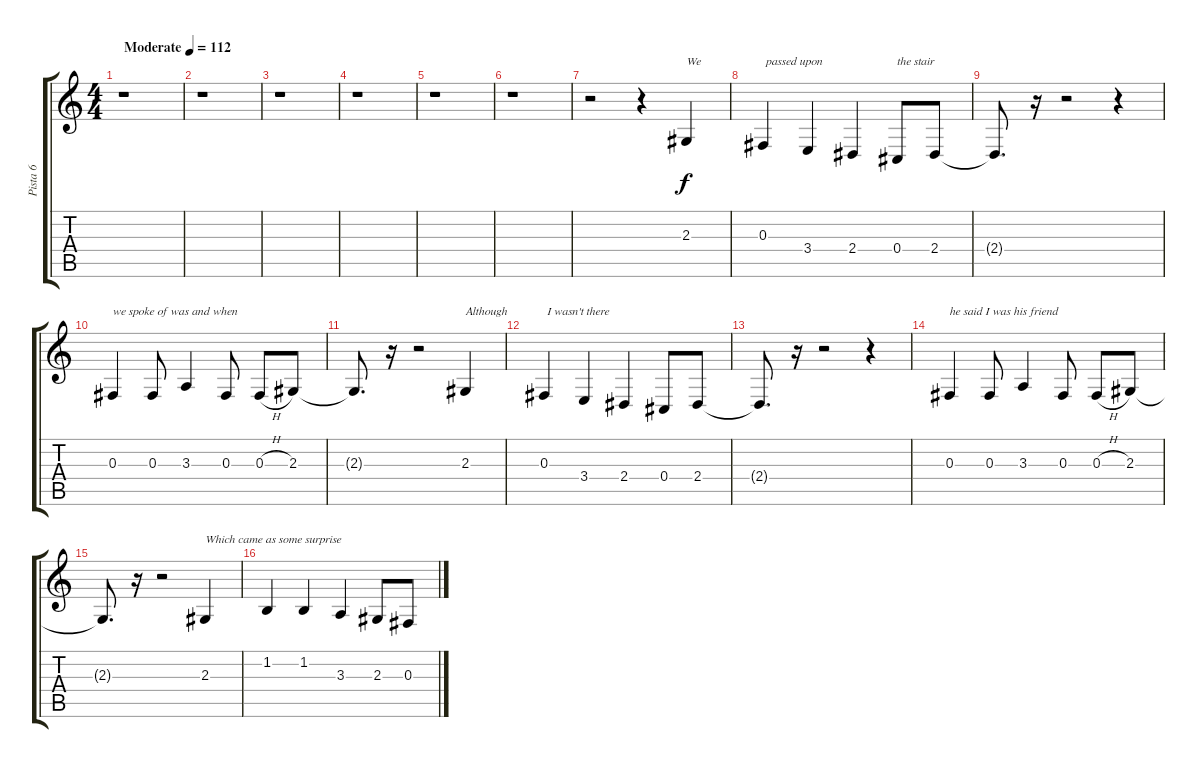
\track ("Pista 6" "Pista 6") {instrument tenorsax}
\staff {score tabs}
\tuning (Eb4 Bb3 Gb3 Db3 Ab2 Eb2) {hide}
\ts (4 4)
\tempo (112 "Moderate")
\clef g2
\ks c
r.1{dy f instrument tenorsax} |
r.1 |
r.1 |
r.1 |
r.1 |
r.1 |
r.2 r.4 2.3.4{txt "We"} |
0.3.4{txt " passed upon"} 3.4.4 2.4.4 0.4.8{txt "the stair"} 2.4.8 |
2.4{t}.8{d} r.16 r.2 r.4 |
0.3.4{txt "we spoke of was and when"} 0.3.8 3.3.4 0.3.8 0.3{h}.8 2.3.8 |
2.3{t}.8{d} r.16 r.2 2.3.4{txt "Although"} |
0.3.4{txt " I wasn't there"} 3.4.4 2.4.4 0.4.8 2.4.8 |
2.4{t}.8{d} r.16 r.2 r.4 |
0.3.4{txt "he said I was his friend"} 0.3.8 3.3.4 0.3.8 0.3{h}.8 2.3.8 |
2.3{t}.8{d} r.16 r.2 2.3.4{txt "Which came as some surprise "} |
1.2.4 1.2.4 3.3.4 2.3.8 0.3.8
